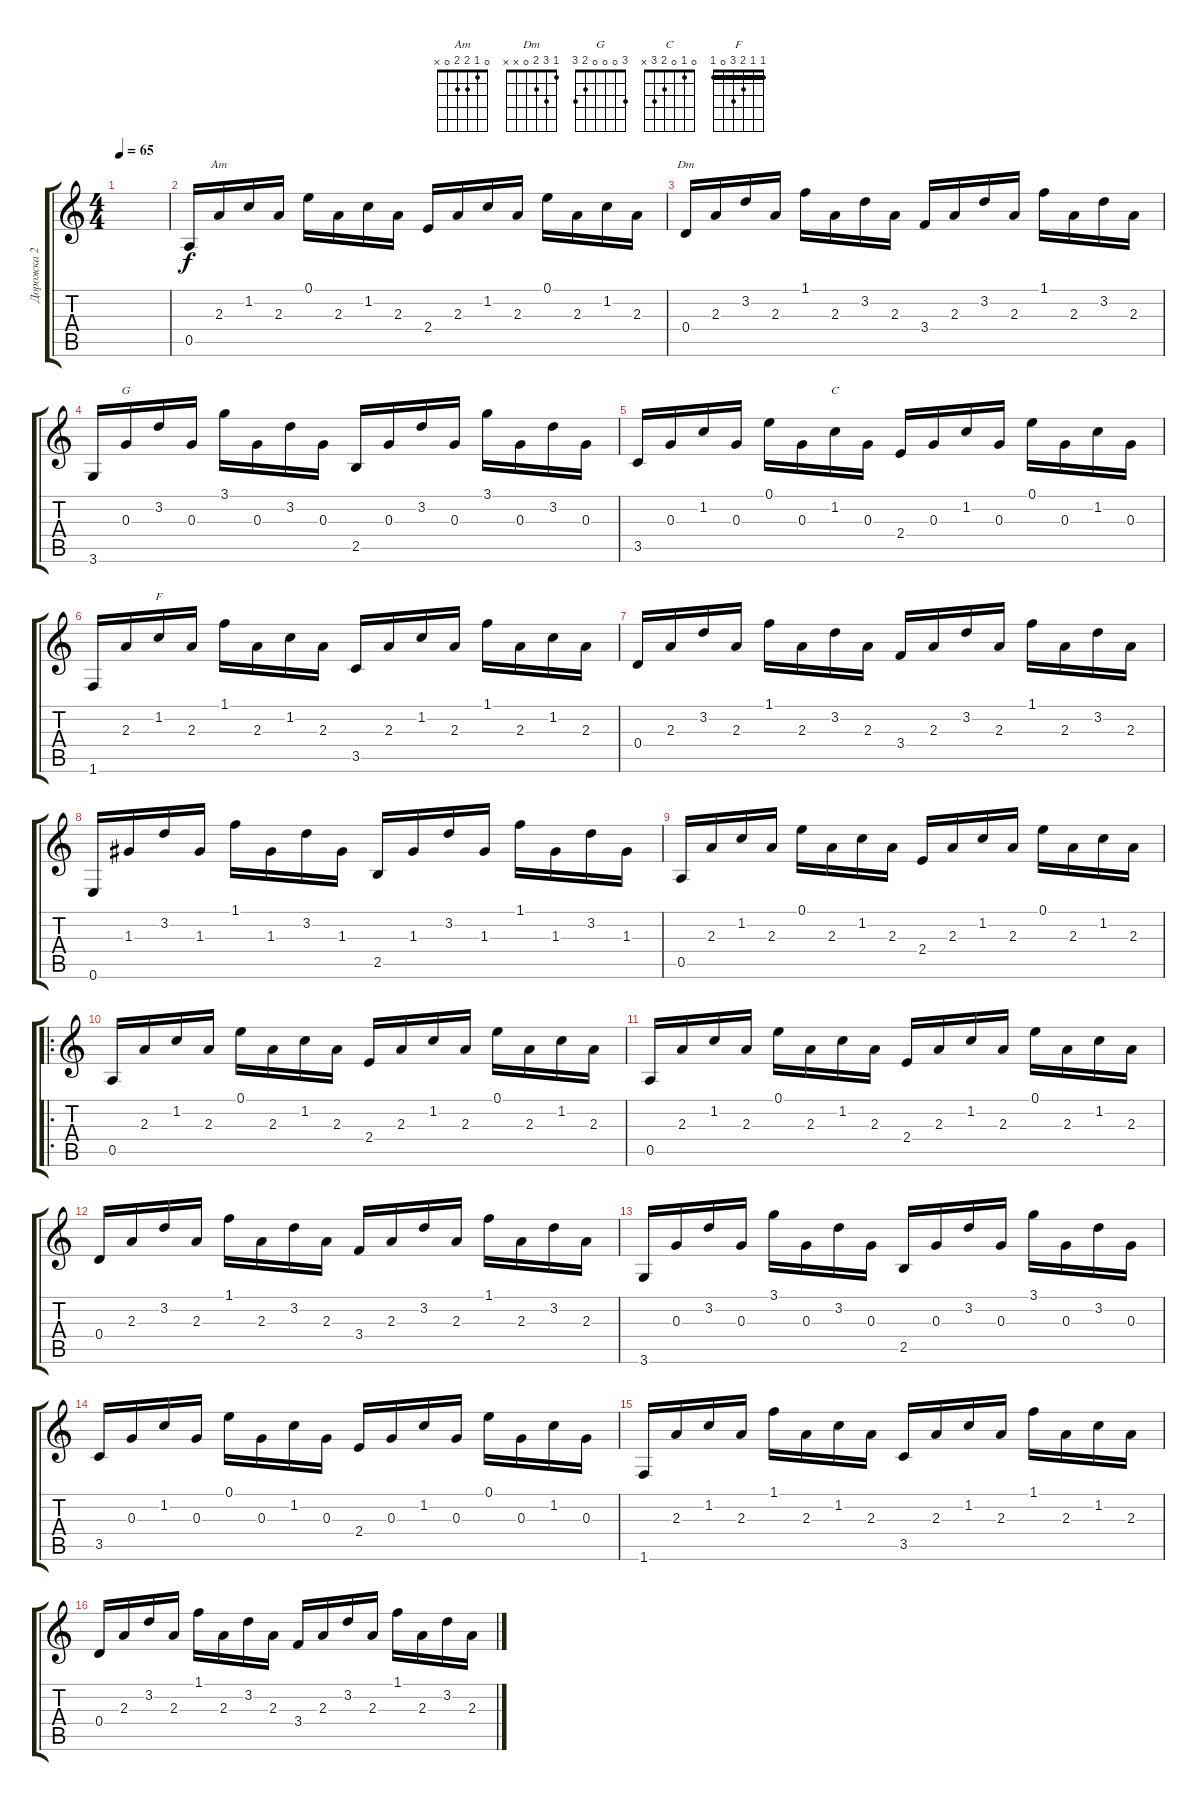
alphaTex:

\track ("Дорожка 2" "Дорожка 2") {instrument acousticguitarnylon}
\staff {score tabs}
\tuning (E4 B3 G3 D3 A2 E2) {hide}
\chord ("Am" 0 1 2 2 0 x)
\chord ("Dm" 1 3 2 0 x x)
\chord ("G" 3 0 0 0 2 3)
\chord ("C" 0 1 0 2 3 x)
\chord ("F" 1 1 2 3 0 1) {barre 1}
\ts (4 4)
\tempo 65
\clef g2
\ks aminor
|
0.5.16 2.3.16{ch "Am"} 1.2.16 2.3.16 0.1.16 2.3.16 1.2.16 2.3.16 2.4.16 2.3.16 1.2.16 2.3.16 0.1.16 2.3.16 1.2.16 2.3.16 |
0.4.16{ch "Dm"} 2.3.16 3.2.16 2.3.16 1.1.16 2.3.16 3.2.16 2.3.16 3.4.16 2.3.16 3.2.16 2.3.16 1.1.16 2.3.16 3.2.16 2.3.16 |
3.6.16 0.3.16{ch "G"} 3.2.16 0.3.16 3.1.16 0.3.16 3.2.16 0.3.16 2.5.16 0.3.16 3.2.16 0.3.16 3.1.16 0.3.16 3.2.16 0.3.16 |
3.5.16 0.3.16 1.2.16 0.3.16 0.1.16 0.3.16 1.2.16{ch "C"} 0.3.16 2.4.16 0.3.16 1.2.16 0.3.16 0.1.16 0.3.16 1.2.16 0.3.16 |
1.6.16 2.3.16 1.2.16{ch "F"} 2.3.16 1.1.16 2.3.16 1.2.16 2.3.16 3.5.16 2.3.16 1.2.16 2.3.16 1.1.16 2.3.16 1.2.16 2.3.16 |
0.4.16 2.3.16 3.2.16 2.3.16 1.1.16 2.3.16 3.2.16 2.3.16 3.4.16 2.3.16 3.2.16 2.3.16 1.1.16 2.3.16 3.2.16 2.3.16 |
0.6.16 1.3.16 3.2.16 1.3.16 1.1.16 1.3.16 3.2.16 1.3.16 2.5.16 1.3.16 3.2.16 1.3.16 1.1.16 1.3.16 3.2.16 1.3.16 |
0.5.16 2.3.16 1.2.16 2.3.16 0.1.16 2.3.16 1.2.16 2.3.16 2.4.16 2.3.16 1.2.16 2.3.16 0.1.16 2.3.16 1.2.16 2.3.16 |
\ro
0.5.16 2.3.16 1.2.16 2.3.16 0.1.16 2.3.16 1.2.16 2.3.16 2.4.16 2.3.16 1.2.16 2.3.16 0.1.16 2.3.16 1.2.16 2.3.16 |
0.5.16 2.3.16 1.2.16 2.3.16 0.1.16 2.3.16 1.2.16 2.3.16 2.4.16 2.3.16 1.2.16 2.3.16 0.1.16 2.3.16 1.2.16 2.3.16 |
0.4.16 2.3.16 3.2.16 2.3.16 1.1.16 2.3.16 3.2.16 2.3.16 3.4.16 2.3.16 3.2.16 2.3.16 1.1.16 2.3.16 3.2.16 2.3.16 |
3.6.16 0.3.16 3.2.16 0.3.16 3.1.16 0.3.16 3.2.16 0.3.16 2.5.16 0.3.16 3.2.16 0.3.16 3.1.16 0.3.16 3.2.16 0.3.16 |
3.5.16 0.3.16 1.2.16 0.3.16 0.1.16 0.3.16 1.2.16 0.3.16 2.4.16 0.3.16 1.2.16 0.3.16 0.1.16 0.3.16 1.2.16 0.3.16 |
1.6.16 2.3.16 1.2.16 2.3.16 1.1.16 2.3.16 1.2.16 2.3.16 3.5.16 2.3.16 1.2.16 2.3.16 1.1.16 2.3.16 1.2.16 2.3.16 |
0.4.16 2.3.16 3.2.16 2.3.16 1.1.16 2.3.16 3.2.16 2.3.16 3.4.16 2.3.16 3.2.16 2.3.16 1.1.16 2.3.16 3.2.16 2.3.16
